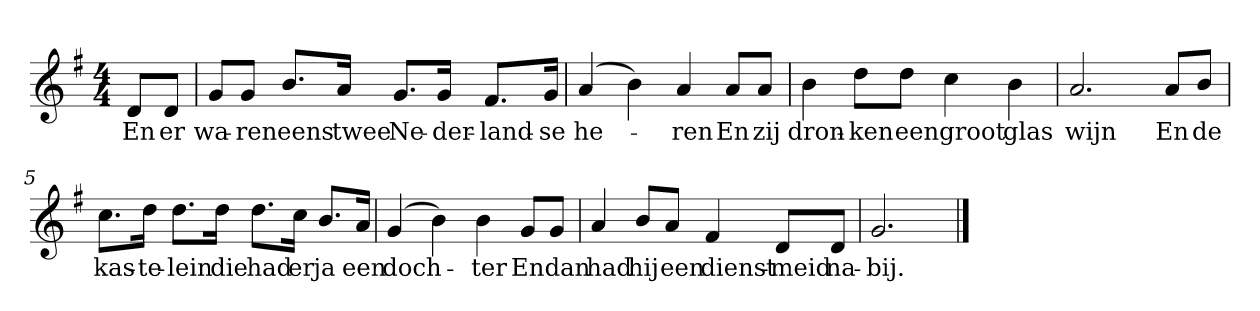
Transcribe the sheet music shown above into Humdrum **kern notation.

**kern	**text
*part1	*part1
*staff1	*staff1
*clefG2	*
*k[f#]	*
*G:	*
*M4/4	*
*MM109	*
=	=
8d/L	En
8d/J	er
=1	=1
8g/L	wa-
8g/J	-ren
8.b/L	eens
16a/Jk	twee
8.g/L	Ne-
16g/Jk	-der-
8.f#/L	-land-
16g/Jk	-se
=2	=2
(4a	he-
4b)	.
4a	-ren
8a/L	En
8a/J	zij
=3	=3
4b	dron-
8dd\L	-ken
8dd\J	een
4cc	groot
4b	glas
=4	=4
2.a	wijn
8a/L	En
8b/J	de
=5	=5
8.cc\L	kas-
16dd\Jk	-te-
8.dd\L	-lein
16dd\Jk	die
8.dd\L	had
16cc\Jk	er
8.b/L	ja
16a/Jk	een
=6	=6
(4g	doch-
4b)	.
4b	-ter
8g/L	En
8g/J	dan
=7	=7
4a	had
8b/L	hij
8a/J	een
4f#	dienst-
8d/L	-meid
8d/J	na-
=8	=8
2.g	-bij.
==	==
*-	*-
